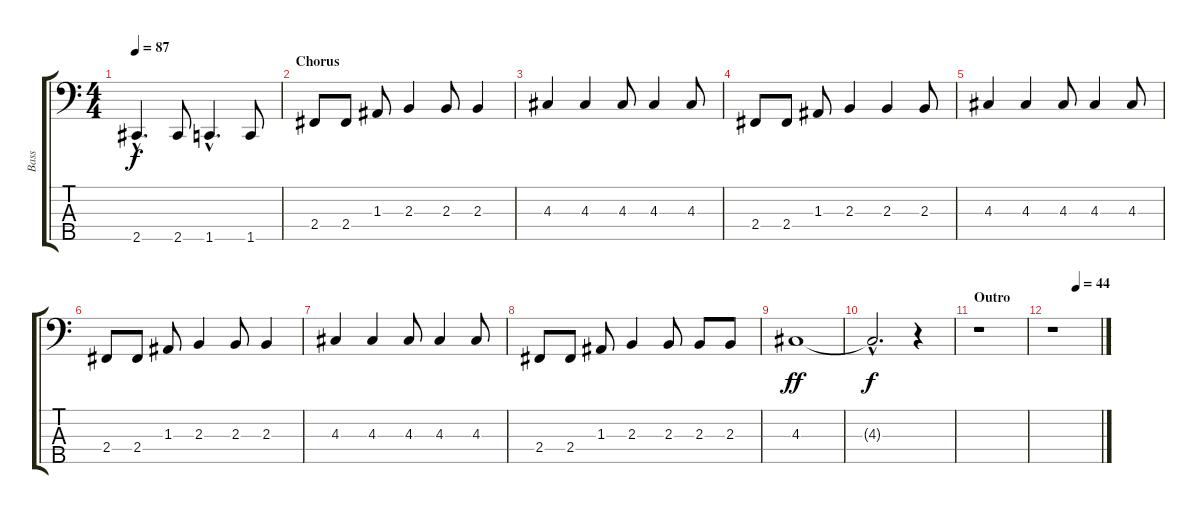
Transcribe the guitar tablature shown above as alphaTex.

\track ("Bass" "Bass") {instrument electricbassfinger}
\staff {score tabs}
\tuning (G2 D2 A1 E1 B0) {hide}
\ts (4 4)
\tempo 87
\clef f4
\ks c
2.5{hac}.4{d dy f} 2.5.8 1.5{hac}.4{d} 1.5.8 |
\section ("" "Chorus")
2.4.8 2.4.8 1.3.8 2.3.4 2.3.8 2.3.4 |
4.3.4 4.3.4 4.3.8 4.3.4 4.3.8 |
2.4.8 2.4.8 1.3.8 2.3.4 2.3.4 2.3.8 |
4.3.4 4.3.4 4.3.8 4.3.4 4.3.8 |
2.4.8 2.4.8 1.3.8 2.3.4 2.3.8 2.3.4 |
4.3.4 4.3.4 4.3.8 4.3.4 4.3.8 |
2.4.8 2.4.8 1.3.8 2.3.4 2.3.8 2.3.8 2.3.8 |
4.3.1{dy ff} |
4.3{hac t}.2{d dy f} r.4 |
\section ("" "Outro")
r.1 |
\tempo (44 0.5)
r.1
